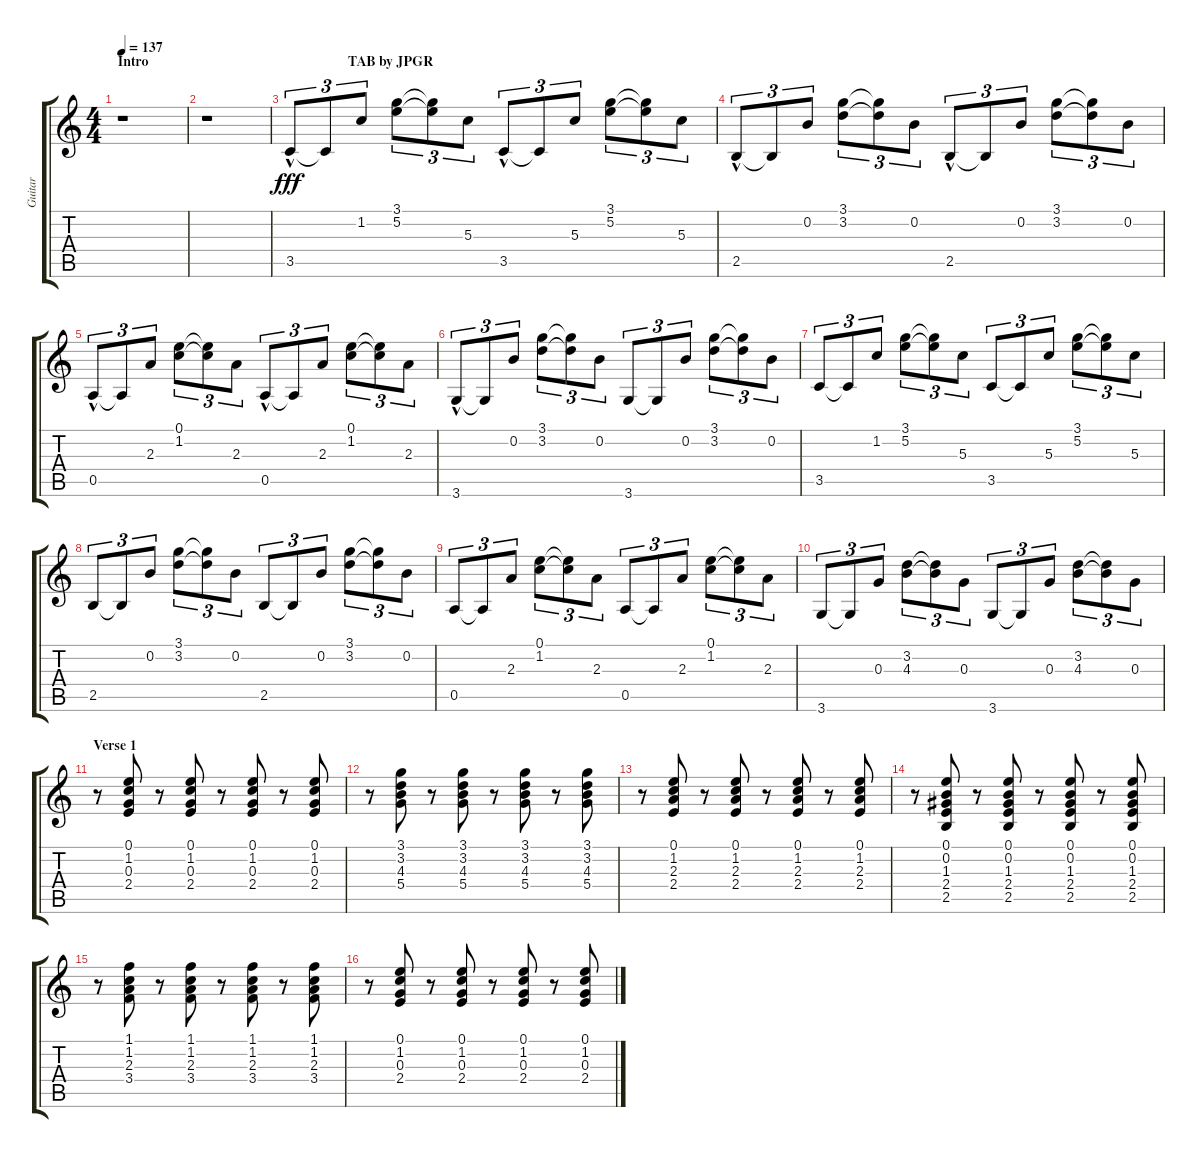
\track ("Guitar" "Guitar") {instrument distortionguitar}
\staff {score tabs}
\tuning (E4 B3 G3 D3 A2 E2) {hide}
\ts (4 4)
\section ("" "Intro                                                         TAB by JPGR        ")
\tempo 137
\clef g2
\ks c
r.1{dy fff instrument distortionguitar} |
r.1 |
3.5{hac}.8{tu (3 2)} 3.5{t}.8{tu (3 2)} 1.2.8{tu (3 2)} (3.1 5.2).8{tu (3 2)} (3.1{t} 5.2{t}).8{tu (3 2)} 5.3.8{tu (3 2)} 3.5{hac}.8{tu (3 2)} 3.5{t}.8{tu (3 2)} 5.3.8{tu (3 2)} (3.1 5.2).8{tu (3 2)} (3.1{t} 5.2{t}).8{tu (3 2)} 5.3.8{tu (3 2)} |
2.5{hac}.8{tu (3 2)} 2.5{t}.8{tu (3 2)} 0.2.8{tu (3 2)} (3.1 3.2).8{tu (3 2)} (3.1{t} 3.2{t}).8{tu (3 2)} 0.2.8{tu (3 2)} 2.5{hac}.8{tu (3 2)} 2.5{t}.8{tu (3 2)} 0.2.8{tu (3 2)} (3.1 3.2).8{tu (3 2)} (3.1{t} 3.2{t}).8{tu (3 2)} 0.2.8{tu (3 2)} |
0.5{hac}.8{tu (3 2)} 0.5{t}.8{tu (3 2)} 2.3.8{tu (3 2)} (0.1 1.2).8{tu (3 2)} (0.1{t} 1.2{t}).8{tu (3 2)} 2.3.8{tu (3 2)} 0.5{hac}.8{tu (3 2)} 0.5{t}.8{tu (3 2)} 2.3.8{tu (3 2)} (0.1 1.2).8{tu (3 2)} (0.1{t} 1.2{t}).8{tu (3 2)} 2.3.8{tu (3 2)} |
3.6{hac}.8{tu (3 2)} 3.6{t}.8{tu (3 2)} 0.2.8{tu (3 2)} (3.1 3.2).8{tu (3 2)} (3.1{t} 3.2{t}).8{tu (3 2)} 0.2.8{tu (3 2)} 3.6.8{tu (3 2)} 3.6{t}.8{tu (3 2)} 0.2.8{tu (3 2)} (3.1 3.2).8{tu (3 2)} (3.1{t} 3.2{t}).8{tu (3 2)} 0.2.8{tu (3 2)} |
3.5.8{tu (3 2)} 3.5{t}.8{tu (3 2)} 1.2.8{tu (3 2)} (3.1 5.2).8{tu (3 2)} (3.1{t} 5.2{t}).8{tu (3 2)} 5.3.8{tu (3 2)} 3.5.8{tu (3 2)} 3.5{t}.8{tu (3 2)} 5.3.8{tu (3 2)} (3.1 5.2).8{tu (3 2)} (3.1{t} 5.2{t}).8{tu (3 2)} 5.3.8{tu (3 2)} |
2.5.8{tu (3 2)} 2.5{t}.8{tu (3 2)} 0.2.8{tu (3 2)} (3.1 3.2).8{tu (3 2)} (3.1{t} 3.2{t}).8{tu (3 2)} 0.2.8{tu (3 2)} 2.5.8{tu (3 2)} 2.5{t}.8{tu (3 2)} 0.2.8{tu (3 2)} (3.1 3.2).8{tu (3 2)} (3.1{t} 3.2{t}).8{tu (3 2)} 0.2.8{tu (3 2)} |
0.5.8{tu (3 2)} 0.5{t}.8{tu (3 2)} 2.3.8{tu (3 2)} (0.1 1.2).8{tu (3 2)} (0.1{t} 1.2{t}).8{tu (3 2)} 2.3.8{tu (3 2)} 0.5.8{tu (3 2)} 0.5{t}.8{tu (3 2)} 2.3.8{tu (3 2)} (0.1 1.2).8{tu (3 2)} (0.1{t} 1.2{t}).8{tu (3 2)} 2.3.8{tu (3 2)} |
3.6.8{tu (3 2)} 3.6{t}.8{tu (3 2)} 0.3.8{tu (3 2)} (3.2 4.3).8{tu (3 2)} (3.2{t} 4.3{t}).8{tu (3 2)} 0.3.8{tu (3 2)} 3.6.8{tu (3 2)} 3.6{t}.8{tu (3 2)} 0.3.8{tu (3 2)} (3.2 4.3).8{tu (3 2)} (3.2{t} 4.3{t}).8{tu (3 2)} 0.3.8{tu (3 2)} |
\section ("" "Verse 1")
r.8 (0.1 1.2 0.3 2.4).8 r.8 (0.1 1.2 0.3 2.4).8 r.8 (0.1 1.2 0.3 2.4).8 r.8 (0.1 1.2 0.3 2.4).8 |
r.8 (3.1 3.2 4.3 5.4).8 r.8 (3.1 3.2 4.3 5.4).8 r.8 (3.1 3.2 4.3 5.4).8 r.8 (3.1 3.2 4.3 5.4).8 |
r.8 (0.1 1.2 2.3 2.4).8 r.8 (0.1 1.2 2.3 2.4).8 r.8 (0.1 1.2 2.3 2.4).8 r.8 (0.1 1.2 2.3 2.4).8 |
r.8 (0.1 0.2 1.3 2.4 2.5).8 r.8 (0.1 0.2 1.3 2.4 2.5).8 r.8 (0.1 0.2 1.3 2.4 2.5).8 r.8 (0.1 0.2 1.3 2.4 2.5).8 |
r.8 (1.1 1.2 2.3 3.4).8 r.8 (1.1 1.2 2.3 3.4).8 r.8 (1.1 1.2 2.3 3.4).8 r.8 (1.1 1.2 2.3 3.4).8 |
r.8 (0.1 1.2 0.3 2.4).8 r.8 (0.1 1.2 0.3 2.4).8 r.8 (0.1 1.2 0.3 2.4).8 r.8 (0.1 1.2 0.3 2.4).8
